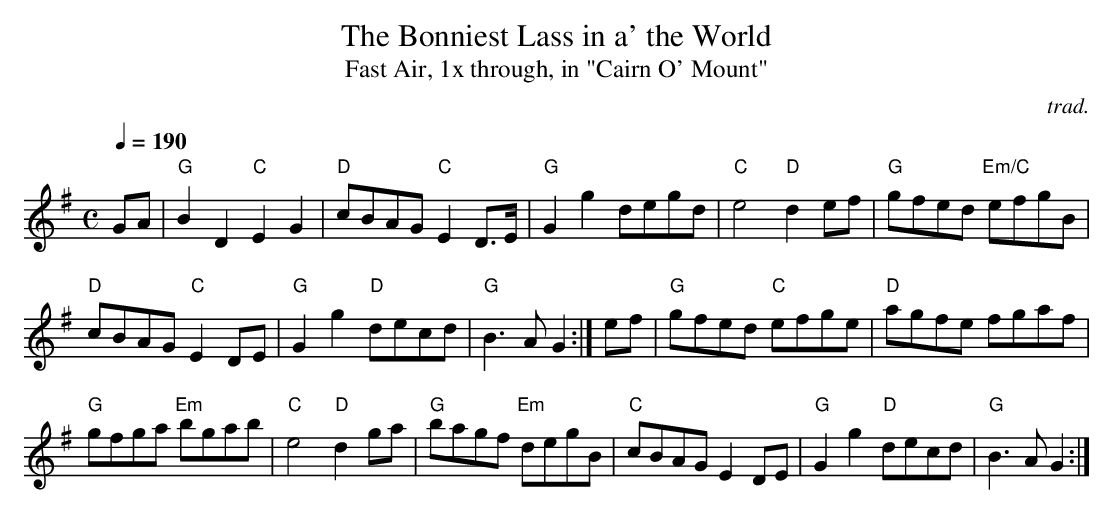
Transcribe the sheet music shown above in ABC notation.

X:1
T:The Bonniest Lass in a' the World
T:Fast Air, 1x through, in "Cairn O' Mount"
C:trad.
M:C
L:1/8
Q:1/4=190
K:G
GA|"G"B2D2"C"E2G2|"D"cBAG "C"E2D>E|"G"G2g2degd|"C"e4"D"d2ef|"G"gfed "Em/C"efgB|
"D"cBAG"C"E2DE|"G"G2g2"D"decd|"G"B3AG2:|ef|"G"gfed "C"efge|"D"agfe fgaf|
"G"gfga "Em"bgab|"C"e4"D"d2ga|"G"bagf "Em"degB|"C"cBAGE2DE|"G"G2g2"D"decd|"G"B3AG2:|
